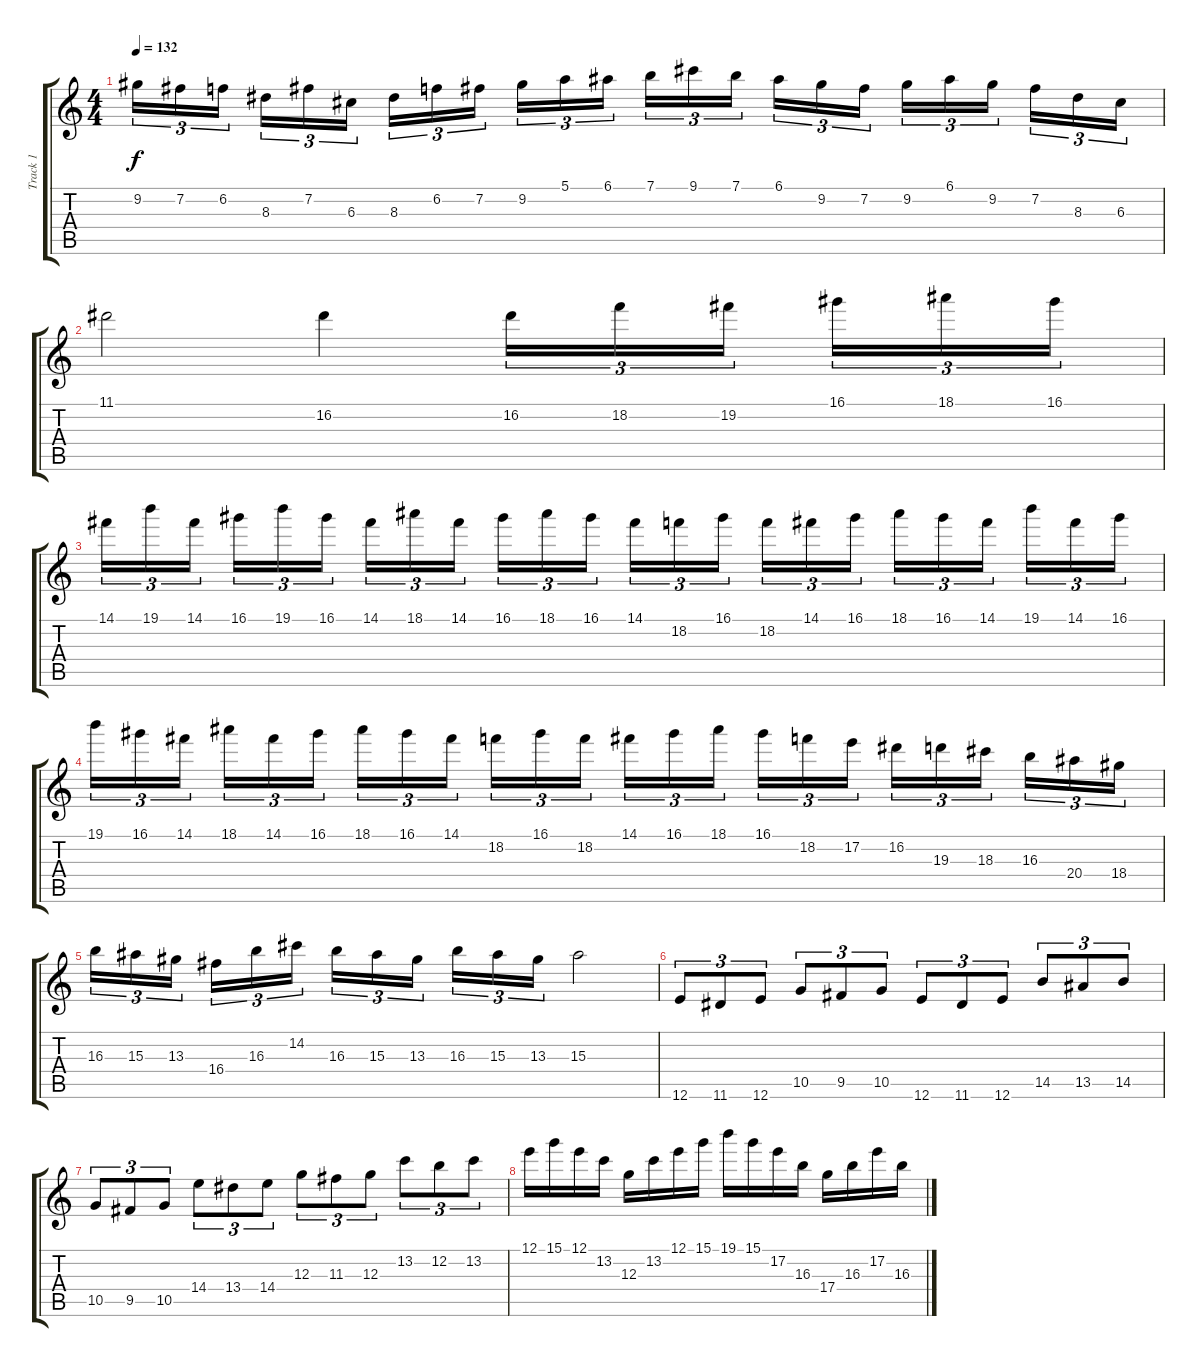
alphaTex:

\track ("Track 1" "Track 1") {instrument overdrivenguitar}
\staff {score tabs}
\tuning (E4 B3 G3 D3 A2 E2) {hide}
\ts (4 4)
\tempo 132
\clef g2
\ks c
9.2.16{tu (3 2) dy f} 7.2.16{tu (3 2)} 6.2.16{tu (3 2)} 8.3.16{tu (3 2)} 7.2.16{tu (3 2)} 6.3.16{tu (3 2)} 8.3.16{tu (3 2)} 6.2.16{tu (3 2)} 7.2.16{tu (3 2)} 9.2.16{tu (3 2)} 5.1.16{tu (3 2)} 6.1.16{tu (3 2)} 7.1.16{tu (3 2)} 9.1.16{tu (3 2)} 7.1.16{tu (3 2)} 6.1.16{tu (3 2)} 9.2.16{tu (3 2)} 7.2.16{tu (3 2)} 9.2.16{tu (3 2)} 6.1.16{tu (3 2)} 9.2.16{tu (3 2)} 7.2.16{tu (3 2)} 8.3.16{tu (3 2)} 6.3.16{tu (3 2)} |
11.1.2 16.2.4 16.2.16{tu (3 2)} 18.2.16{tu (3 2)} 19.2.16{tu (3 2)} 16.1.16{tu (3 2)} 18.1.16{tu (3 2)} 16.1.16{tu (3 2)} |
14.1.16{tu (3 2)} 19.1.16{tu (3 2)} 14.1.16{tu (3 2)} 16.1.16{tu (3 2)} 19.1.16{tu (3 2)} 16.1.16{tu (3 2)} 14.1.16{tu (3 2)} 18.1.16{tu (3 2)} 14.1.16{tu (3 2)} 16.1.16{tu (3 2)} 18.1.16{tu (3 2)} 16.1.16{tu (3 2)} 14.1.16{tu (3 2)} 18.2.16{tu (3 2)} 16.1.16{tu (3 2)} 18.2.16{tu (3 2)} 14.1.16{tu (3 2)} 16.1.16{tu (3 2)} 18.1.16{tu (3 2)} 16.1.16{tu (3 2)} 14.1.16{tu (3 2)} 19.1.16{tu (3 2)} 14.1.16{tu (3 2)} 16.1.16{tu (3 2)} |
19.1.16{tu (3 2)} 16.1.16{tu (3 2)} 14.1.16{tu (3 2)} 18.1.16{tu (3 2)} 14.1.16{tu (3 2)} 16.1.16{tu (3 2)} 18.1.16{tu (3 2)} 16.1.16{tu (3 2)} 14.1.16{tu (3 2)} 18.2.16{tu (3 2)} 16.1.16{tu (3 2)} 18.2.16{tu (3 2)} 14.1.16{tu (3 2)} 16.1.16{tu (3 2)} 18.1.16{tu (3 2)} 16.1.16{tu (3 2)} 18.2.16{tu (3 2)} 17.2.16{tu (3 2)} 16.2.16{tu (3 2)} 19.3.16{tu (3 2)} 18.3.16{tu (3 2)} 16.3.16{tu (3 2)} 20.4.16{tu (3 2)} 18.4.16{tu (3 2)} |
16.3.16{tu (3 2)} 15.3.16{tu (3 2)} 13.3.16{tu (3 2)} 16.4.16{tu (3 2)} 16.3.16{tu (3 2)} 14.2.16{tu (3 2)} 16.3.16{tu (3 2)} 15.3.16{tu (3 2)} 13.3.16{tu (3 2)} 16.3.16{tu (3 2)} 15.3.16{tu (3 2)} 13.3.16{tu (3 2)} 15.3.2 |
12.6.8{tu (3 2)} 11.6.8{tu (3 2)} 12.6.8{tu (3 2)} 10.5.8{tu (3 2)} 9.5.8{tu (3 2)} 10.5.8{tu (3 2)} 12.6.8{tu (3 2)} 11.6.8{tu (3 2)} 12.6.8{tu (3 2)} 14.5.8{tu (3 2)} 13.5.8{tu (3 2)} 14.5.8{tu (3 2)} |
10.5.8{tu (3 2)} 9.5.8{tu (3 2)} 10.5.8{tu (3 2)} 14.4.8{tu (3 2)} 13.4.8{tu (3 2)} 14.4.8{tu (3 2)} 12.3.8{tu (3 2)} 11.3.8{tu (3 2)} 12.3.8{tu (3 2)} 13.2.8{tu (3 2)} 12.2.8{tu (3 2)} 13.2.8{tu (3 2)} |
12.1.16 15.1.16 12.1.16 13.2.16 12.3.16 13.2.16 12.1.16 15.1.16 19.1.16 15.1.16 17.2.16 16.3.16 17.4.16 16.3.16 17.2.16 16.3.16
